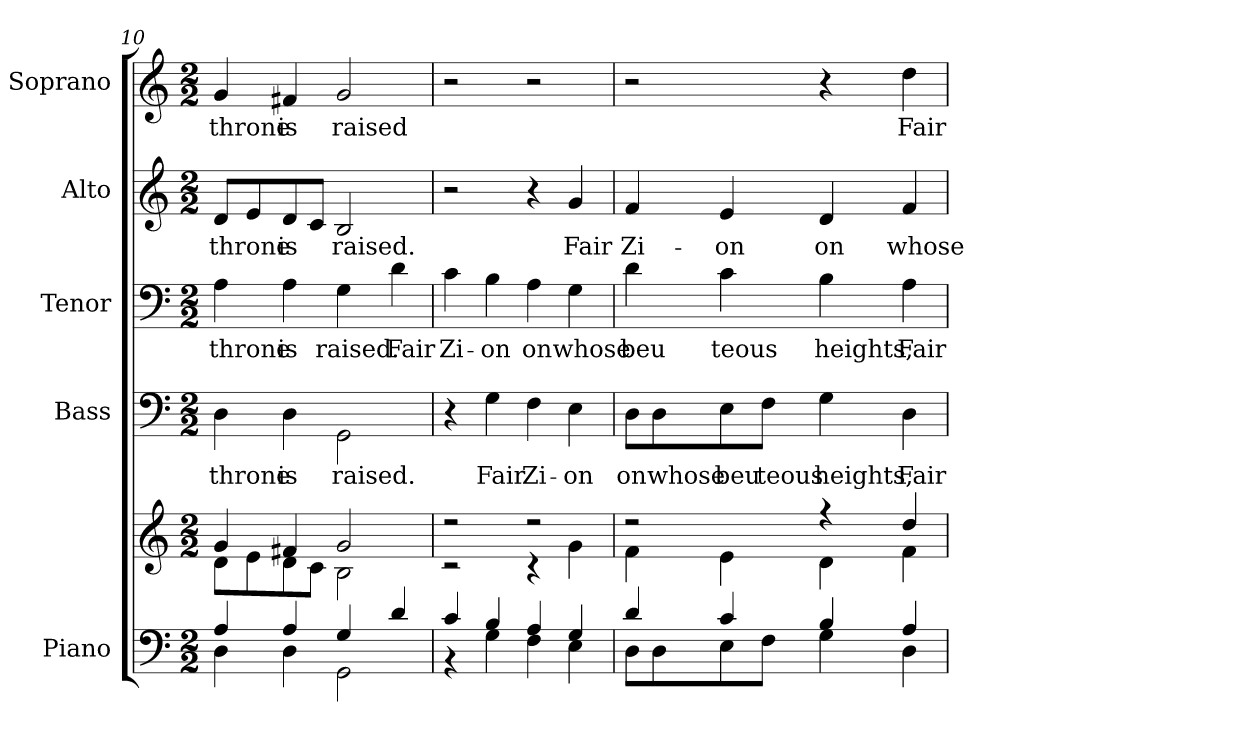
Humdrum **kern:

**kern	**kern	**kern	**text	**kern	**text	**kern	**text	**kern	**text
*part5	*part5	*part4	*part4	*part3	*part3	*part2	*part2	*part1	*part1
*staff6	*staff5	*staff4	*staff4	*staff3	*staff3	*staff2	*staff2	*staff1	*staff1
*I"Piano	*	*I"Bass	*	*I"Tenor	*	*I"Alto	*	*I"Soprano	*
*I'Pno.	*	*I'B.	*	*I'T.	*	*I'A.	*	*I'S.	*
!!LO:PB:g=z
*clefF4	*clefG2	*clefF4	*	*clefF4	*	*clefG2	*	*clefG2	*
*k[]	*k[]	*k[]	*	*k[]	*	*k[]	*	*k[]	*
*C:	*C:	*C:	*	*C:	*	*C:	*	*C:	*
*M2/2	*M2/2	*M2/2	*	*M2/2	*	*M2/2	*	*M2/2	*
=10	=10	=10	=10	=10	=10	=10	=10	=10	=10
*^	*^	*	*	*	*	*	*	*	*
!	!	!	!	!	!LO:LY:b:color=#000000	!	!	!	!	!	!
!	!	!	!	!	!	!	!LO:LY:b:color=#000000	!	!	!	!
!	!	!	!	!	!	!	!	!	!LO:LY:b:color=#000000	!	!
!	!	!	!	!	!	!	!	!	!	!	!LO:LY:b:color=#000000
4Ai/	4Di\	4gi/	8di\L	4Di\	throne	4Ai\	throne	8di/L	throne	4gi/	throne
.	.	.	8ei\	.	.	.	.	8ei/	.	.	.
!	!	!	!	!	!LO:LY:b:color=#000000	!	!	!	!	!	!
!	!	!	!	!	!	!	!LO:LY:b:color=#000000	!	!	!	!
!	!	!	!	!	!	!	!	!	!LO:LY:b:color=#000000	!	!
!	!	!	!	!	!	!	!	!	!	!	!LO:LY:b:color=#000000
4Ai/	4Di\	4f#Xi/	8di\	4Di\	is	4Ai\	is	8di/	is	4f#Xi/	is
.	.	.	8ci\J	.	.	.	.	8ci/J	.	.	.
!	!	!	!	!	!LO:LY:b:color=#000000	!	!	!	!	!	!
!	!	!	!	!	!	!	!LO:LY:b:color=#000000	!	!	!	!
!	!	!	!	!	!	!	!	!	!LO:LY:b:color=#000000	!	!
!	!	!	!	!	!	!	!	!	!	!	!LO:LY:b:color=#000000
4Gi/	2GGi\	2gi/	2Bi\	2GGi\	raised.	4Gi\	raised.	2Bi/	raised.	2gi/	raised
!	!	!	!	!	!	!	!LO:LY:b:color=#000000	!	!	!	!
4di/	.	.	.	.	.	4di\	Fair	.	.	.	.
=11	=11	=11	=11	=11	=11	=11	=11	=11	=11	=11	=11
!	!	!	!	!	!	!	!LO:LY:b:color=#000000	!	!	!	!
4ci/	4r	2r	2r	4r	.	4ci\	Zi-	2r	.	2r	.
!	!	!	!	!	!LO:LY:b:color=#000000	!	!	!	!	!	!
!	!	!	!	!	!	!	!LO:LY:b:color=#000000	!	!	!	!
4Bi/	4Gi\	.	.	4Gi\	Fair	4Bi\	-on	.	.	.	.
!	!	!	!	!	!LO:LY:b:color=#000000	!	!	!	!	!	!
!	!	!	!	!	!	!	!LO:LY:b:color=#000000	!	!	!	!
4Ai/	4Fi\	2r	4r	4Fi\	Zi-	4Ai\	on	4r	.	2r	.
!	!	!	!	!	!LO:LY:b:color=#000000	!	!	!	!	!	!
!	!	!	!	!	!	!	!LO:LY:b:color=#000000	!	!	!	!
!	!	!	!	!	!	!	!	!	!LO:LY:b:color=#000000	!	!
4Gi/	4Ei\	.	4gi\	4Ei\	-on	4Gi\	whose	4gi/	Fair	.	.
!!LO:PB:g=z
=12	=12	=12	=12	=12	=12	=12	=12	=12	=12	=12	=12
!	!	!	!	!	!LO:LY:b:color=#000000	!	!	!	!	!	!
!	!	!	!	!	!	!	!LO:LY:b:color=#000000	!	!	!	!
!	!	!	!	!	!	!	!	!	!LO:LY:b:color=#000000	!	!
4di/	8Di\L	2r	4fi\	8Di\L	on	4di\	beu	4fi/	Zi-	2r	.
!	!	!	!	!	!LO:LY:b:color=#000000	!	!	!	!	!	!
.	8Di\	.	.	8Di\	whose	.	.	.	.	.	.
!	!	!	!	!	!LO:LY:b:color=#000000	!	!	!	!	!	!
!	!	!	!	!	!	!	!LO:LY:b:color=#000000	!	!	!	!
!	!	!	!	!	!	!	!	!	!LO:LY:b:color=#000000	!	!
4ci/	8Ei\	.	4ei\	8Ei\	beu	4ci\	teous	4ei/	-on	.	.
!	!	!	!	!	!LO:LY:b:color=#000000	!	!	!	!	!	!
.	8Fi\J	.	.	8Fi\J	teous	.	.	.	.	.	.
!	!	!	!	!	!LO:LY:b:color=#000000	!	!	!	!	!	!
!	!	!	!	!	!	!	!LO:LY:b:color=#000000	!	!	!	!
!	!	!	!	!	!	!	!	!	!LO:LY:b:color=#000000	!	!
4Bi/	4Gi\	4r	4di\	4Gi\	heights,	4Bi\	heights,	4di/	on	4r	.
!	!	!	!	!	!LO:LY:b:color=#000000	!	!	!	!	!	!
!	!	!	!	!	!	!	!LO:LY:b:color=#000000	!	!	!	!
!	!	!	!	!	!	!	!	!	!LO:LY:b:color=#000000	!	!
!	!	!	!	!	!	!	!	!	!	!	!LO:LY:b:color=#000000
4Ai/	4Di\	4ddi/	4fi\	4Di\	Fair	4Ai\	Fair	4fi/	whose	4ddi\	Fair
*v	*v	*	*	*	*	*	*	*	*	*	*
*	*v	*v	*	*	*	*	*	*	*	*
=	=	=	=	=	=	=	=	=	=
*-	*-	*-	*-	*-	*-	*-	*-	*-	*-
